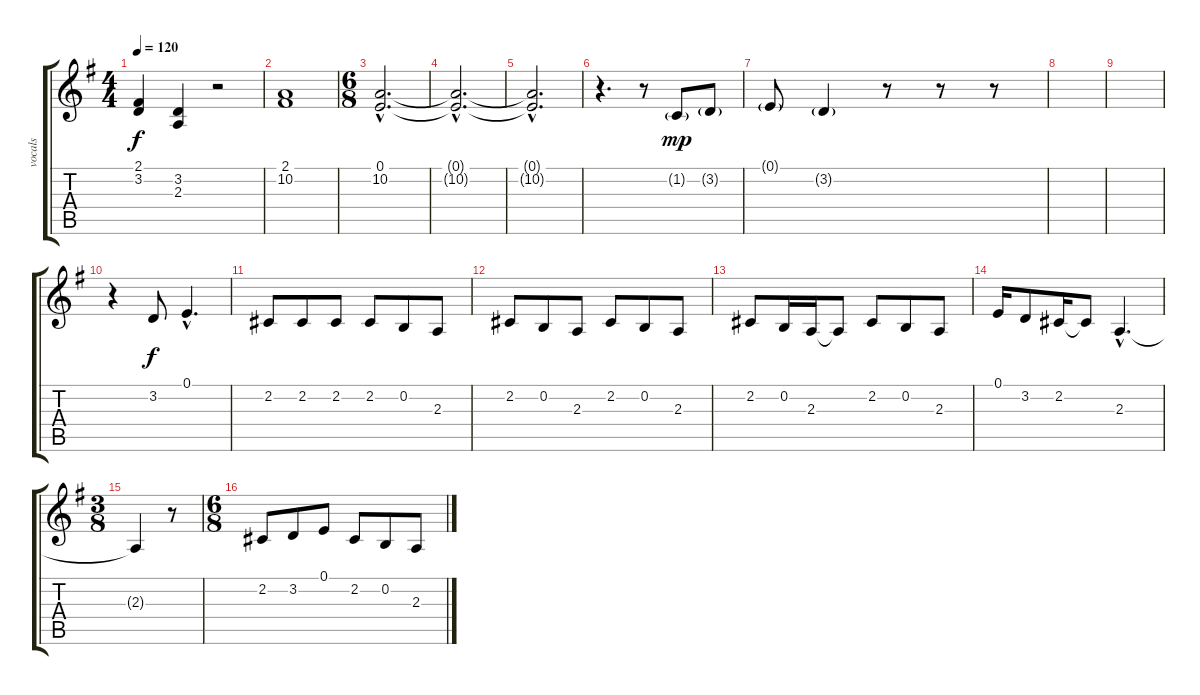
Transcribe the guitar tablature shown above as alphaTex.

\track ("vocals" "vocals") {instrument sitar}
\staff {score tabs}
\tuning (E4 B3 G3 D3 A2 E2) {hide}
\ts (4 4)
\tempo 120
\clef g2
\ks g
(2.1 3.2).4{dy f} (3.2 2.3).4 r.2 |
(2.1 10.2).1 |
\ts (6 8)
(0.1{hac} 10.2{hac}).2{d} |
(0.1{hac t} 10.2{hac t}).2{d} |
(0.1{hac t} 10.2{hac t}).2{d} |
r.4{d} r.8 1.2{g}.8{dy mp} 3.2{g}.8 |
0.1{g}.8 3.2{g}.4 r.8 r.8 r.8 |
|
|
r.4 3.2.8{dy f} 0.1{hac}.4{d} |
2.2.8 2.2.8 2.2.8 2.2.8 0.2.8 2.3.8 |
2.2.8 0.2.8 2.3.8 2.2.8 0.2.8 2.3.8 |
2.2.8 0.2.16 2.3.16 2.3{t}.8 2.2.8 0.2.8 2.3.8 |
0.1.16 3.2.8 2.2.16 2.2{t}.8 2.3{hac}.4{d} |
\ts (3 8)
2.3{t}.4 r.8 |
\ts (6 8)
2.2.8 3.2.8 0.1.8 2.2.8 0.2.8 2.3.8
